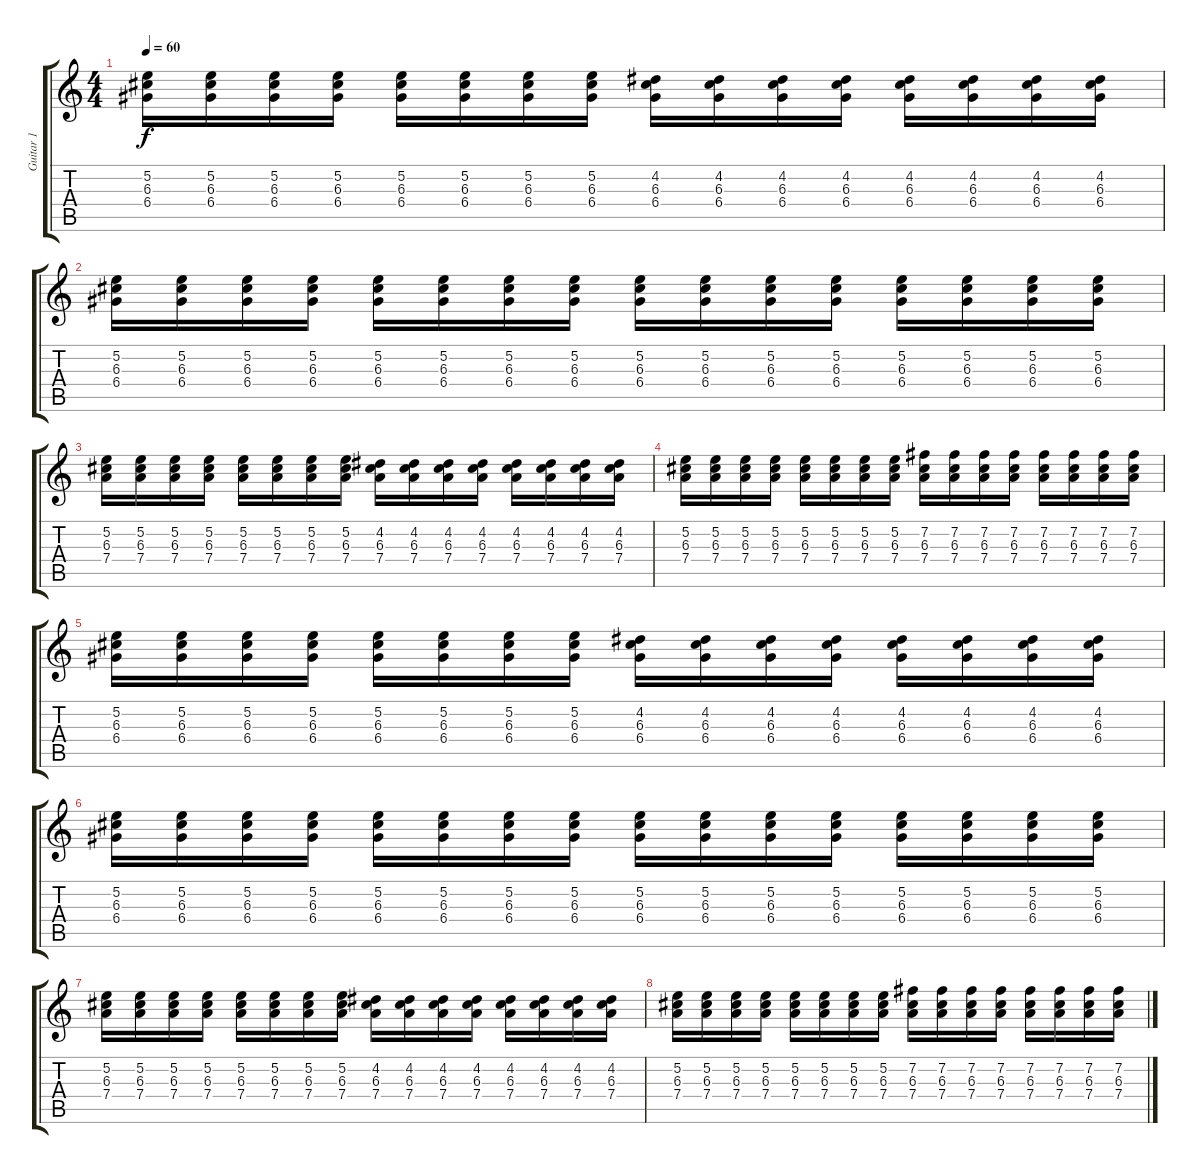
\track ("Guitar 1" "Guitar 1") {instrument overdrivenguitar}
\staff {score tabs}
\tuning (E4 B3 G3 D3 A2 E2) {hide}
\ts (4 4)
\tempo 60
\clef g2
\ks c
(5.2 6.3 6.4).16{dy f} (5.2 6.3 6.4).16 (5.2 6.3 6.4).16 (5.2 6.3 6.4).16 (5.2 6.3 6.4).16 (5.2 6.3 6.4).16 (5.2 6.3 6.4).16 (5.2 6.3 6.4).16 (4.2 6.3 6.4).16 (4.2 6.3 6.4).16 (4.2 6.3 6.4).16 (4.2 6.3 6.4).16 (4.2 6.3 6.4).16 (4.2 6.3 6.4).16 (4.2 6.3 6.4).16 (4.2 6.3 6.4).16 |
(5.2 6.3 6.4).16 (5.2 6.3 6.4).16 (5.2 6.3 6.4).16 (5.2 6.3 6.4).16 (5.2 6.3 6.4).16 (5.2 6.3 6.4).16 (5.2 6.3 6.4).16 (5.2 6.3 6.4).16 (5.2 6.3 6.4).16 (5.2 6.3 6.4).16 (5.2 6.3 6.4).16 (5.2 6.3 6.4).16 (5.2 6.3 6.4).16 (5.2 6.3 6.4).16 (5.2 6.3 6.4).16 (5.2 6.3 6.4).16 |
(5.2 6.3 7.4).16 (5.2 6.3 7.4).16 (5.2 6.3 7.4).16 (5.2 6.3 7.4).16 (5.2 6.3 7.4).16 (5.2 6.3 7.4).16 (5.2 6.3 7.4).16 (5.2 6.3 7.4).16 (4.2 6.3 7.4).16 (4.2 6.3 7.4).16 (4.2 6.3 7.4).16 (4.2 6.3 7.4).16 (4.2 6.3 7.4).16 (4.2 6.3 7.4).16 (4.2 6.3 7.4).16 (4.2 6.3 7.4).16 |
(5.2 6.3 7.4).16 (5.2 6.3 7.4).16 (5.2 6.3 7.4).16 (5.2 6.3 7.4).16 (5.2 6.3 7.4).16 (5.2 6.3 7.4).16 (5.2 6.3 7.4).16 (5.2 6.3 7.4).16 (7.2 6.3 7.4).16 (7.2 6.3 7.4).16 (7.2 6.3 7.4).16 (7.2 6.3 7.4).16 (7.2 6.3 7.4).16 (7.2 6.3 7.4).16 (7.2 6.3 7.4).16 (7.2 6.3 7.4).16 |
(5.2 6.3 6.4).16 (5.2 6.3 6.4).16 (5.2 6.3 6.4).16 (5.2 6.3 6.4).16 (5.2 6.3 6.4).16 (5.2 6.3 6.4).16 (5.2 6.3 6.4).16 (5.2 6.3 6.4).16 (4.2 6.3 6.4).16 (4.2 6.3 6.4).16 (4.2 6.3 6.4).16 (4.2 6.3 6.4).16 (4.2 6.3 6.4).16 (4.2 6.3 6.4).16 (4.2 6.3 6.4).16 (4.2 6.3 6.4).16 |
(5.2 6.3 6.4).16 (5.2 6.3 6.4).16 (5.2 6.3 6.4).16 (5.2 6.3 6.4).16 (5.2 6.3 6.4).16 (5.2 6.3 6.4).16 (5.2 6.3 6.4).16 (5.2 6.3 6.4).16 (5.2 6.3 6.4).16 (5.2 6.3 6.4).16 (5.2 6.3 6.4).16 (5.2 6.3 6.4).16 (5.2 6.3 6.4).16 (5.2 6.3 6.4).16 (5.2 6.3 6.4).16 (5.2 6.3 6.4).16 |
(5.2 6.3 7.4).16 (5.2 6.3 7.4).16 (5.2 6.3 7.4).16 (5.2 6.3 7.4).16 (5.2 6.3 7.4).16 (5.2 6.3 7.4).16 (5.2 6.3 7.4).16 (5.2 6.3 7.4).16 (4.2 6.3 7.4).16 (4.2 6.3 7.4).16 (4.2 6.3 7.4).16 (4.2 6.3 7.4).16 (4.2 6.3 7.4).16 (4.2 6.3 7.4).16 (4.2 6.3 7.4).16 (4.2 6.3 7.4).16 |
(5.2 6.3 7.4).16 (5.2 6.3 7.4).16 (5.2 6.3 7.4).16 (5.2 6.3 7.4).16 (5.2 6.3 7.4).16 (5.2 6.3 7.4).16 (5.2 6.3 7.4).16 (5.2 6.3 7.4).16 (7.2 6.3 7.4).16 (7.2 6.3 7.4).16 (7.2 6.3 7.4).16 (7.2 6.3 7.4).16 (7.2 6.3 7.4).16 (7.2 6.3 7.4).16 (7.2 6.3 7.4).16 (7.2 6.3 7.4).16
